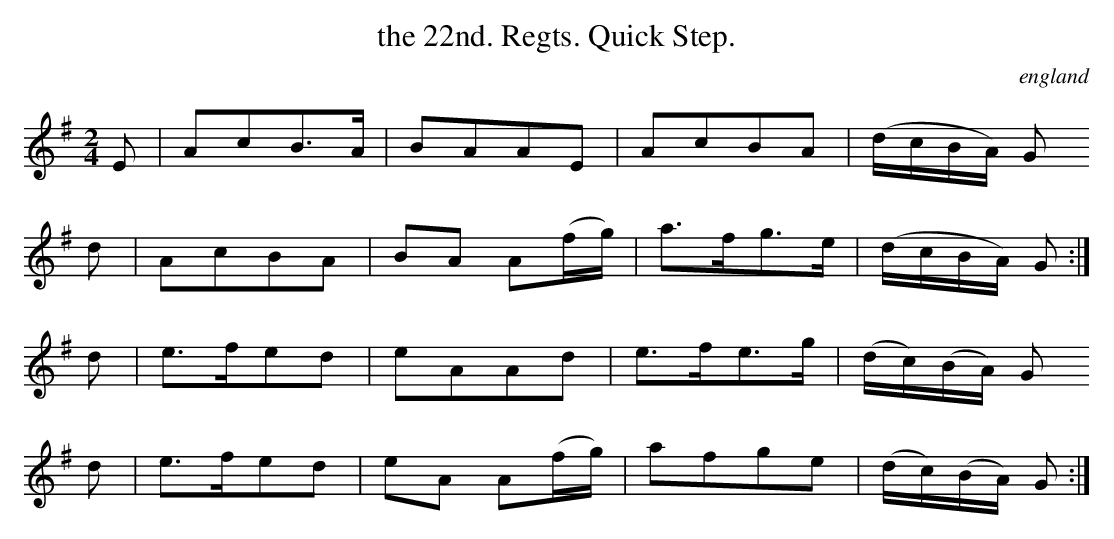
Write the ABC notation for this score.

X:1
T:the 22nd. Regts. Quick Step.
O:england
M:2/4
L:1/8
K:G
E|AcB>A|BAAE      |AcBA  |(d/c/B/A/)   G
d|AcBA |BA A(f/g/)|a>fg>e|(d/c/B/A/)   G:|
d|e>fed|eAAd      |e>fe>g|(d/c/)(B/A/) G
d|e>fed|eA A(f/g/)|afge  |(d/c/)(B/A/) G:|
